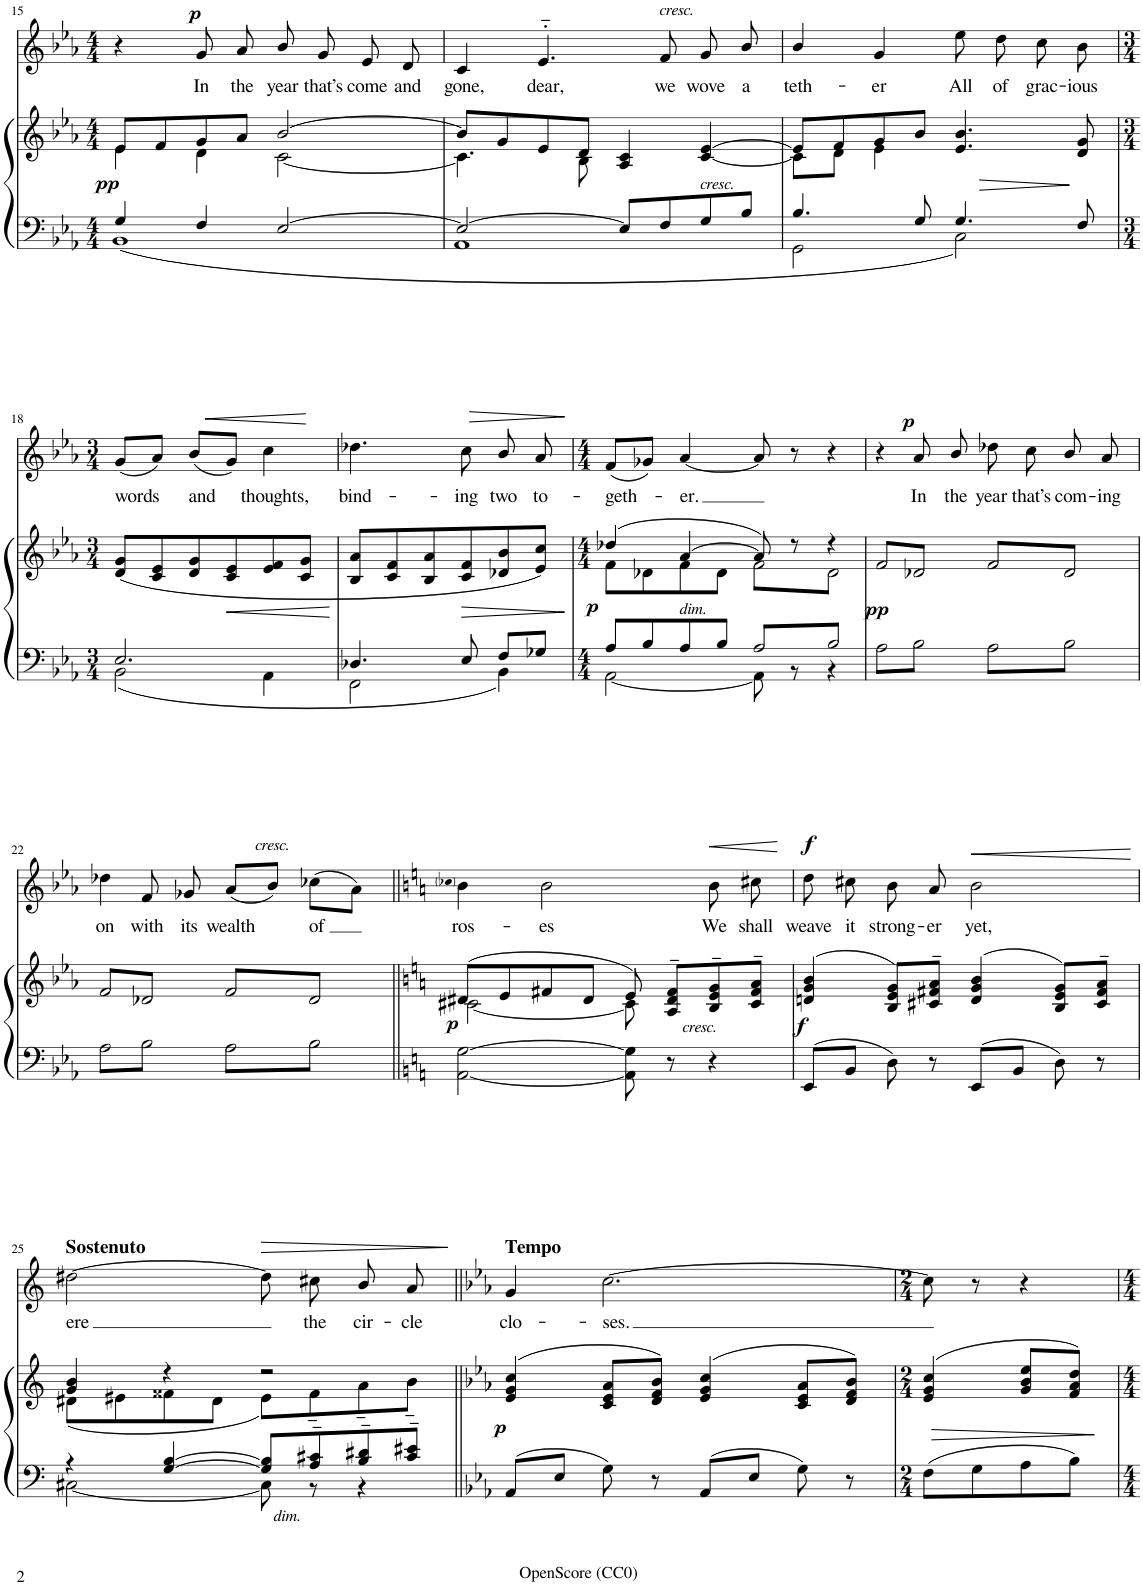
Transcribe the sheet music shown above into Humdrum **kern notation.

**kern	**kern	**dynam	**kern	**text	**dynam
*part2	*part2	*part2	*part1	*part1	*part1
*staff3	*staff2	*staff2/3	*staff1	*staff1	*staff1
*I"Piano	*	*	*I"Voice	*	*
*I'Pno	*	*	*	*	*
!!LO:PB:g=z
*clefF4	*clefG2	*	*clefG2	*	*
*k[b-e-a-]	*k[b-e-a-]	*	*k[b-e-a-]	*	*
*M4/4	*M4/4	*	*M4/4	*	*
=15	=15	=15	=15	=15	=15
*^	*^	*	*	*	*
!	!	!	!	!LO:DY:b	!	!	!
4G/	1BB-	8e-/L	4e-\	pp	4r	.	.
.	.	8f/	.	.	.	.	.
!	!	!	!	!	!	!LO:LY:b	!LO:DY:a
4F/	.	8g/	4d\	.	8g/	In	p
!	!	!	!	!	!	!LO:LY:b	!
.	.	8a-/J	.	.	8a-/	the	.
!	!	!	!	!	!	!LO:LY:b	!
[2E-/	.	[2b-/	[2c\	.	8b-/	year	.
!	!	!	!	!	!	!LO:LY:b	!
.	.	.	.	.	8g/	that’s	.
!	!	!	!	!	!	!LO:LY:b	!
.	.	.	.	.	8e-/	come	.
!	!	!	!	!	!	!LO:LY:b	!
.	.	.	.	.	8d/	and	.
=16	=16	=16	=16	=16	=16	=16	=16
!	!	!	!	!	!	!LO:LY:b	!
2E-/_	1AA-	8b-/L]	4.c\]	.	4c/	gone,	.
.	.	8g/	.	.	.	.	.
!	!	!	!	!	!	!LO:LY:b	!
.	.	8e-/	.	.	4.e-'>~>/	dear,	.
.	.	8d/J	8B-\	.	.	.	.
8E-/L]	.	4A-/ 4c/	2ryy	.	.	.	.
!	!	!	!	!	!LO:TX:a:i:t=cresc.	!	!
!	!	!	!	!	!	!LO:LY:b	!
8F/	.	.	.	.	8f/	we	.
!	!	!LO:TX:b:i:t=cresc.	!	!	!	!	!
!	!	!	!	!	!	!LO:LY:b	!
8G/	.	[<4c/ [4e-/	.	.	8g/	wove	.
!	!	!	!	!	!	!LO:LY:b	!
8B-/J	.	.	.	.	8b-/	a	.
=17	=17	=17	=17	=17	=17	=17	=17
!	!	!	!	!	!	!LO:LY:b	!
4.B-/	2GG\	8e-/L]	8c\L]	.	4b-/	teth-	.
.	.	8f/	8d\J	.	.	.	.
!	!	!	!	!	!	!LO:LY:b	!
.	.	8g/	4e-\	.	4g/	-er	.
8G/	.	8b-/J	.	.	.	.	.
!	!	!	!	!LO:HP:b	!	!LO:LY:b	!
4.G/	2C\	4.e-/ 4.b-/	2ryy	>	8ee-\	All	.
!	!	!	!	!	!	!LO:LY:b	!
.	.	.	.	.	8dd\	of	.
!	!	!	!	!	!	!LO:LY:b	!
.	.	.	.	.	8cc\	grac-	.
!	!	!	!	!	!	!LO:LY:b	!
8F/	.	8d/ 8g/	.	.	8b-\	-ious	.
*	*	*v	*v	*	*	*	*
!!LO:LB:g=z
=18	=18	=18	=18	=18	=18	=18
*M3/4	*	*M3/4	*	*M3/4	*	*
!	!	!	!	!	!LO:LY:b	!
2.E-/	2BB-\	(<8d/ 8g/L	.	(8g/L	words	.
.	.	8c/ 8e-/	.	8a-/J)	.	.
!	!	!	!	!	!LO:LY:b	!LO:HP:b
.	.	8d/ 8g/	.	(8b-/L	and	<
!	!	!	!LO:HP:b	!	!	!
.	.	8c/ 8e-/	<	8g/J)	.	.
!	!	!	!	!	!LO:LY:b	!
.	4AA-\	8e-/ 8f/	.	4cc'~\	thoughts,	.
.	.	8c/ 8g/J	.	.	.	.
*v	*v	*	*	*	*	*
.	.	]	.	.	[
=19	=19	=19	=19	=19	=19
*^	*	*	*	*	*
!	!	!	!	!	!LO:LY:b	!
4.D-X/	2FF\	8B-/ 8a-/L	.	4.dd-X\	bind-	.
.	.	8c/ 8f/	.	.	.	.
.	.	8B-/ 8a-/	.	.	.	.
!	!	!	!LO:HP:b	!	!LO:LY:b	!LO:HP:b
8E-/	.	8c/ 8f/	>	8cc\	-ing	>
!	!	!	!	!	!LO:LY:b	!
8F/L	4BB-\	8d-X/ 8b-/	.	8b-/	two	.
!	!	!	!	!	!LO:LY:b	!
8G-X/J	.	8e-/ 8cc/J)	.	8a-/	to-	.
*v	*v	*	*	*	*	*
.	.	[	.	.	]
=20	=20	=20	=20	=20	=20
*M4/4	*M4/4	*	*M4/4	*	*
*^	*^	*	*	*	*
!	!	!	!	!LO:DY:b	!	!LO:LY:b	!
8A-/L	[2AA-\	(4dd-X/	8f\L	p	(8f/L	-geth-	.
8B-/	.	.	8d-X\	.	8g-X/J)	.	.
!	!	!LO:TX:b:i:t=dim.	!	!	!	!	!
!	!	!	!	!	!	!LO:LY:b	!
8A-/	.	[4a-/	8f\	.	[4a-/	-er.	.
8B-/J	.	.	8d-\J	.	.	.	.
*	*	*tremolo	*	*	*	*	*
6.A-/	8AA-\]	8a-/])	16f\LL	.	8a-/]	.	.
.	.	.	16d-\	.	.	.	.
.	8r	8r	16f\	.	8r	.	.
.	.	.	16d-\	.	.	.	.
6.B-/	4r	4r	16f\	.	4r	.	.
.	.	.	16d-\	.	.	.	.
.	.	.	16f\	.	.	.	.
.	.	.	16d-\JJ	.	.	.	.
=21	=21	=21	=21	=21	=21	=21	=21
!	!	!	!	!LO:DY:b	!	!	!
*v	*v	*	*	*	*	*	*
*	*v	*v	*	*	*	*
6.A-\	16f/LL	pp	4r	.	.
.	16d-X/	.	.	.	.
.	16f/	.	.	.	.
.	16d-X/	.	.	.	.
!	!	!	!	!LO:LY:b	!LO:DY:a
6.B-\	16f/	.	8a-/	In	p
.	16d-X/	.	.	.	.
!	!	!	!	!LO:LY:b	!
.	16f/	.	8b-/	the	.
.	16d-X/JJ	.	.	.	.
!	!	!	!	!LO:LY:b	!
6.A-\	16f/LL	.	8dd-X\	year	.
.	16d-/	.	.	.	.
!	!	!	!	!LO:LY:b	!
.	16f/	.	8cc\	that’s	.
.	16d-/	.	.	.	.
!	!	!	!	!LO:LY:b	!
6.B-\	16f/	.	8b-/	com-	.
.	16d-/	.	.	.	.
!	!	!	!	!LO:LY:b	!
.	16f/	.	8a-/	-ing	.
.	16d-/JJ	.	.	.	.
!!LO:LB:g=z
=22	=22	=22	=22	=22	=22
!	!	!	!	!LO:LY:b	!
6.A-\	16f/LL	.	4dd-X\	on	.
.	16d-X/	.	.	.	.
.	16f/	.	.	.	.
.	16d-X/	.	.	.	.
!	!	!	!	!LO:LY:b	!
6.B-\	16f/	.	8f/	with	.
.	16d-X/	.	.	.	.
!	!	!	!	!LO:LY:b	!
.	16f/	.	8g-X/	its	.
.	16d-X/JJ	.	.	.	.
!	!	!	!	!LO:LY:b	!
6.A-\	16f/LL	.	(8a-/L	wealth	.
.	16d-/	.	.	.	.
!	!	!	!LO:TX:a:i:t=cresc.	!	!
.	16f/	.	8b-/J)	.	.
.	16d-/	.	.	.	.
!	!	!	!	!LO:LY:b	!
6.B-\	16f/	.	(8cc-X\L	of	.
.	16d-/	.	.	.	.
.	16f/	.	8a-\J)	.	.
.	16d-/JJ	.	.	.	.
*	*Xtremolo	*	*	*	*
=23||	=23||	=23||	=23||	=23||	=23||
*k[]	*k[]	*	*k[]	*	*
*	*^	*	*	*	*
!	!	!	!LO:DY:b	!	!LO:LY:b	!
*	*	*	*	*^	*	*
[2AA\ [2G\	(8d#X/L	[2c#X\	p	4b\	4cc-X!	ros-	.
.	.	.	.	.	.	.	.
.	8e/	.	.	.	.	.	.
.	.	.	.	.	.	.	.
!	!	!	!	!	!	!LO:LY:b	!
.	8f#X/	.	.	2b\	2.ryy	-es	.
.	8d#/J	.	.	.	.	.	.
8AA\] 8G\]	8e/)	8c#\]	.	.	.	.	.
!	!LO:TX:b:i:t=cresc.	!	!	!	!	!	!
8r	8A/~> 8d#/~> 8f#/~>L	4.ryy	.	.	.	.	.
!	!	!	!	!	!	!LO:LY:b	!LO:HP:b
4r	8B/~> 8e/~> 8g/~>	.	.	8b\	.	We	<
!	!	!	!	!	!	!LO:LY:b	!
.	8c#/~> 8f#/~> 8a/~>J	.	.	8cc#X\	.	shall	.
*	*v	*v	*	*	*	*	*
*	*	*	*v	*v	*	*
.	.	.	.	.	[
=24	=24	=24	=24	=24	=24
!	!	!LO:DY:b	!	!LO:LY:b	!LO:DY:a
8EE/L	(>4dn/ 4g/ 4b/	f	8dd\	weave	f
!	!	!	!	!LO:LY:b	!
8BB/J	.	.	8cc#X\	it	.
!	!	!	!	!LO:LY:b	!
8D\	8B/ 8e/ 8g/L)	.	8b\	strong-	.
!	!	!	!	!LO:LY:b	!
8r	8c#X/~> 8f#X/~> 8a/~>J	.	8a/	-er	.
!	!	!	!	!LO:LY:b	!LO:HP:b
8EE/L	(>4d/ 4g/ 4b/	.	2b\	yet,	<
8BB/J	.	.	.	.	.
8D\	8B/ 8e/ 8g/L)	.	.	.	.
8r	8c#/~> 8f#/~> 8a/~>J	.	.	.	.
.	.	.	.	.	[
!!LO:LB:g=z
=25	=25	=25	=25	=25	=25
*^	*^	*	*	*	*
!	!	!	!	!	!LO:TX:a:B:t=Sostenuto	!	!
!	!	!	!	!	!	!LO:LY:b	!
4r	[2C#X\	4g/ 4b/	(8d#X\L	.	[2dd#X\	ere	.
.	.	.	8e#X\	.	.	.	.
[4G/ [4B/	.	4r	8f##X\	.	.	.	.
.	.	.	8d#\J	.	.	.	.
!LO:TX:b:i:t=dim.	!	!	!	!	!	!	!
!	!	!	!	!	!	!	!LO:HP:b
8G/] 8B/]L	8C#\]	2r	8e#\L)	.	8dd#\]	.	>
!	!	!	!	!	!	!LO:LY:b	!
8A/~ 8c#X/~	8r	.	8f##~\	.	8cc#X\	the	.
!	!	!	!	!	!	!LO:LY:b	!
8B/~ 8d#X/~	4r	.	8a~\	.	8b/	cir-	.
!	!	!	!	!	!	!LO:LY:b	!
8c#/~ 8e#X/~J	.	.	8b~\J	.	8a/	-cle	.
*v	*v	*	*	*	*	*	*
*	*v	*v	*	*	*	*
.	.	.	.	.	]
=26||	=26||	=26||	=26||	=26||	=26||
*k[b-e-a-]	*k[b-e-a-]	*	*k[b-e-a-]	*	*
!	!	!	!LO:TX:a:B:t=Tempo	!	!
!	!	!LO:DY:b	!	!LO:LY:b	!
8AA-/L	(>4e-/ 4g/ 4cc/	p	4g/	clo-	.
8E-/J	.	.	.	.	.
!	!	!	!	!LO:LY:b	!
8G\	8c/ 8e-/ 8a-/L	.	[2.cc\	-ses.	.
8r	8d/ 8f/ 8b-/J)	.	.	.	.
8AA-/L	(>4e-/ 4g/ 4cc/	.	.	.	.
8E-/J	.	.	.	.	.
8G\	8c/ 8e-/ 8a-/L	.	.	.	.
8r	8d/ 8f/ 8b-/J)	.	.	.	.
=27	=27	=27	=27	=27	=27
*M2/4	*M2/4	*	*M2/4	*	*
8F\L	(>4e-/ 4g/ 4cc/	.	8cc\]	.	.
8G\	.	.	8r	.	.
8A-\	8g/ 8b-/ 8ee-/L	.	4r	.	.
8B-\J	8f/ 8a-/ 8dd/J)	.	.	.	.
.	.	]	.	.	.
=	=	=	=	=	=
*-	*-	*-	*-	*-	*-
